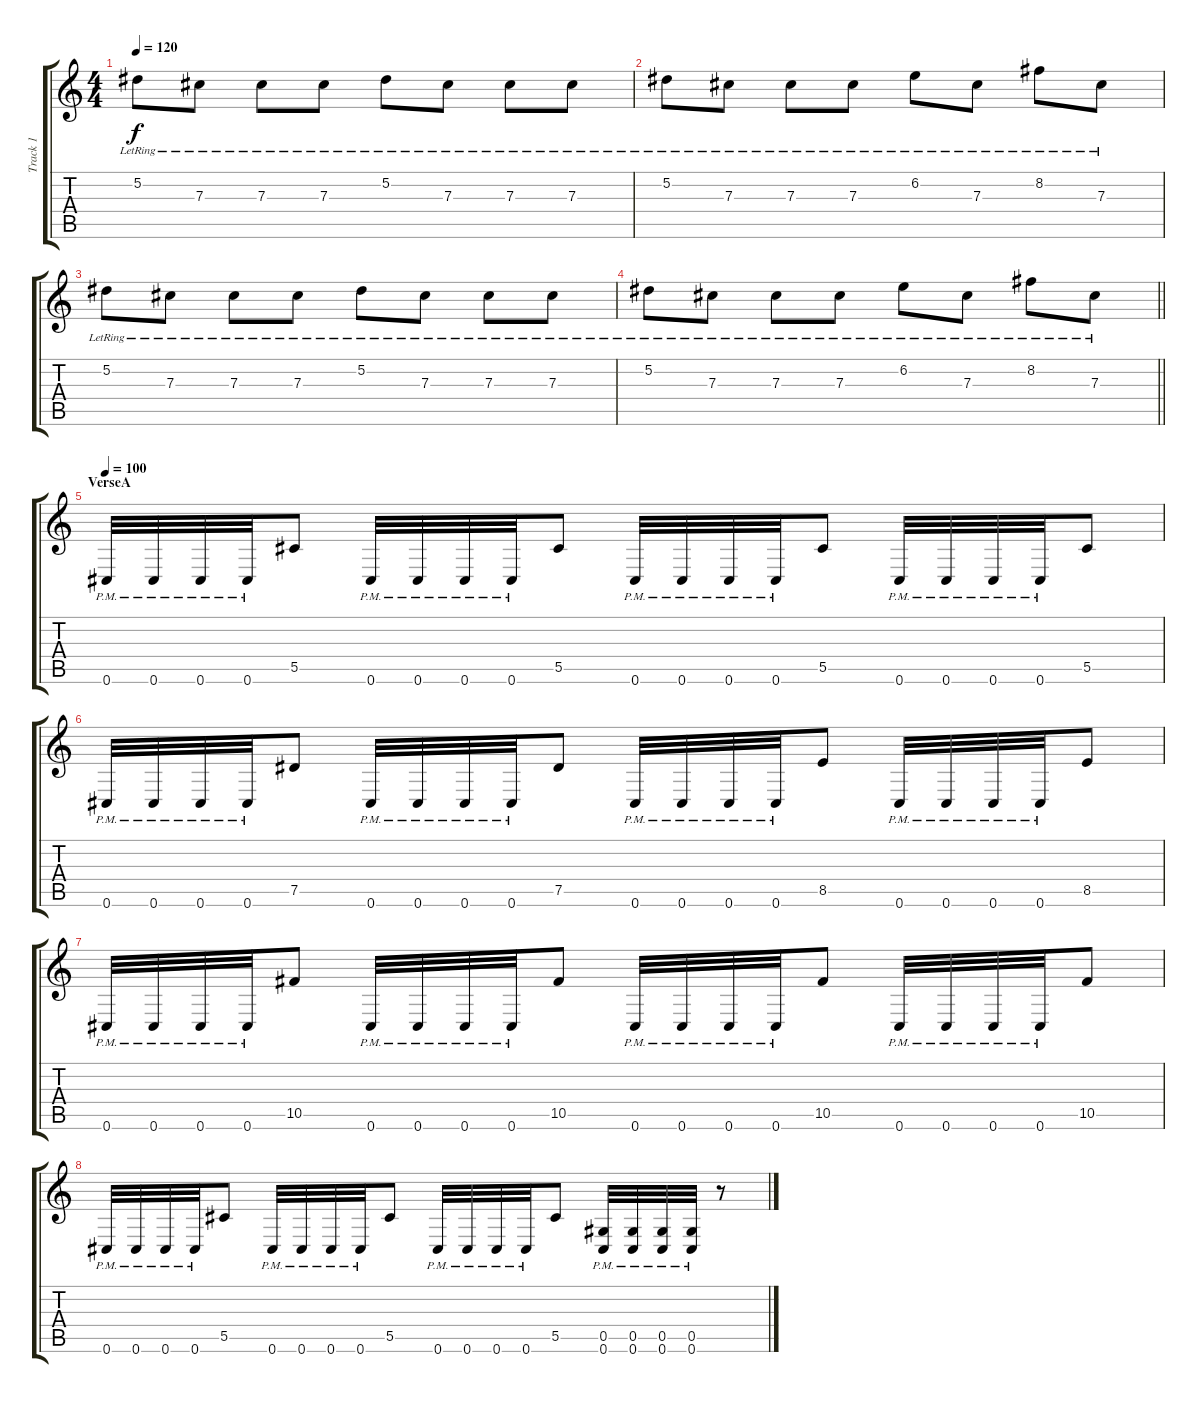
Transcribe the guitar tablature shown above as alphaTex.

\track ("Track 1" "Track 1") {instrument distortionguitar}
\staff {score tabs}
\tuning (Eb4 Bb3 Gb3 Db3 Ab2 Db2) {hide}
\ts (4 4)
\tempo 120
\clef g2
\ks c
5.2{lr}.8{dy f} 7.3{lr}.8 7.3{lr}.8 7.3{lr}.8 5.2{lr}.8 7.3{lr}.8 7.3{lr}.8 7.3{lr}.8 |
5.2{lr}.8 7.3{lr}.8 7.3{lr}.8 7.3{lr}.8 6.2{lr}.8 7.3{lr}.8 8.2{lr}.8 7.3{lr}.8 |
5.2{lr}.8 7.3{lr}.8 7.3{lr}.8 7.3{lr}.8 5.2{lr}.8 7.3{lr}.8 7.3{lr}.8 7.3{lr}.8 |
\barLineRight lightlight
5.2{lr}.8 7.3{lr}.8 7.3{lr}.8 7.3{lr}.8 6.2{lr}.8 7.3{lr}.8 8.2{lr}.8 7.3{lr}.8 |
\section ("" "VerseA")
\tempo 100
0.6{pm}.32 0.6{pm}.32 0.6{pm}.32 0.6{pm}.32 5.5.8 0.6{pm}.32 0.6{pm}.32 0.6{pm}.32 0.6{pm}.32 5.5.8 0.6{pm}.32 0.6{pm}.32 0.6{pm}.32 0.6{pm}.32 5.5.8 0.6{pm}.32 0.6{pm}.32 0.6{pm}.32 0.6{pm}.32 5.5.8 |
0.6{pm}.32 0.6{pm}.32 0.6{pm}.32 0.6{pm}.32 7.5.8 0.6{pm}.32 0.6{pm}.32 0.6{pm}.32 0.6{pm}.32 7.5.8 0.6{pm}.32 0.6{pm}.32 0.6{pm}.32 0.6{pm}.32 8.5.8 0.6{pm}.32 0.6{pm}.32 0.6{pm}.32 0.6{pm}.32 8.5.8 |
0.6{pm}.32 0.6{pm}.32 0.6{pm}.32 0.6{pm}.32 10.5.8 0.6{pm}.32 0.6{pm}.32 0.6{pm}.32 0.6{pm}.32 10.5.8 0.6{pm}.32 0.6{pm}.32 0.6{pm}.32 0.6{pm}.32 10.5.8 0.6{pm}.32 0.6{pm}.32 0.6{pm}.32 0.6{pm}.32 10.5.8 |
0.6{pm}.32 0.6{pm}.32 0.6{pm}.32 0.6{pm}.32 5.5.8 0.6{pm}.32 0.6{pm}.32 0.6{pm}.32 0.6{pm}.32 5.5.8 0.6{pm}.32 0.6{pm}.32 0.6{pm}.32 0.6{pm}.32 5.5.8 (0.5{pm} 0.6{pm}).32 (0.5{pm} 0.6{pm}).32 (0.5{pm} 0.6{pm}).32 (0.5{pm} 0.6{pm}).32 r.8
